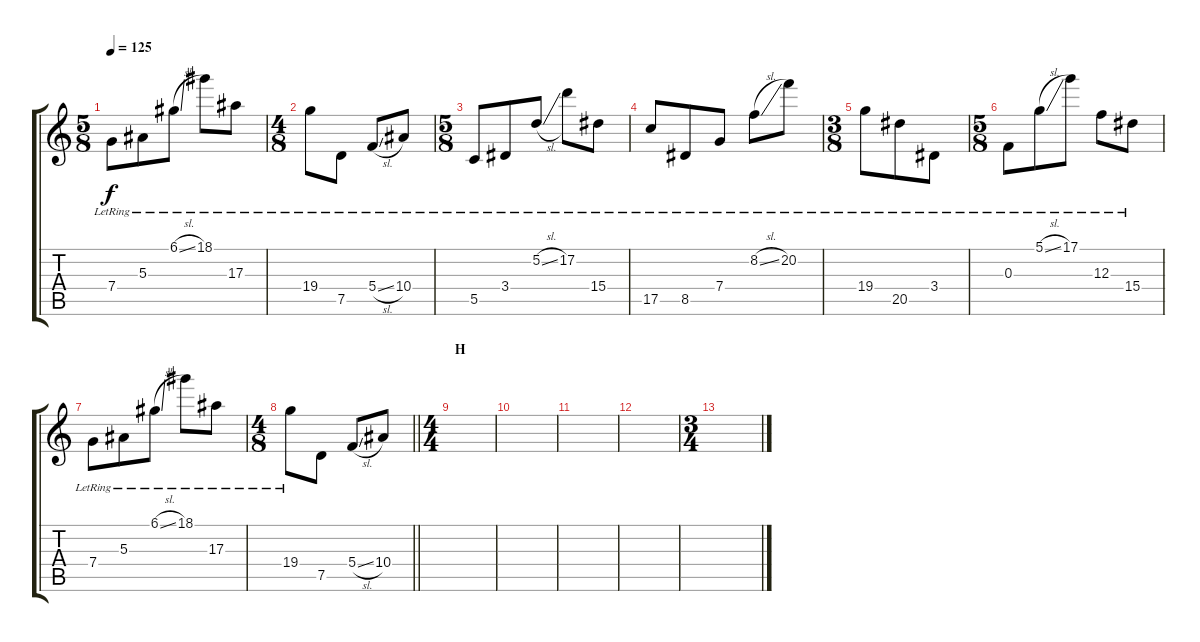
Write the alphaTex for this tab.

\track "" {instrument distortionguitar}
\staff {score tabs}
\tuning (D4 A3 F3 C3 G2 C2) {hide}
\ts (5 8)
\tempo 125
\clef g2
\ks c
7.4{lr}.8{dy f} 5.3{lr}.8 6.1{sl lr}.8 18.1{lr}.8 17.3{lr}.8 |
\ts (4 8)
19.4{lr}.8 7.5{lr}.8 5.4{sl lr}.8 10.4{lr}.8 |
\ts (5 8)
5.5{lr}.8 3.4{lr}.8 5.2{sl lr}.8 17.2{lr}.8 15.4{lr}.8 |
17.5{lr}.8 8.5{lr}.8 7.4{lr}.8 8.2{sl lr}.8 20.2{lr}.8 |
\ts (3 8)
19.4{lr}.8 20.5{lr}.8 3.4{lr}.8 |
\ts (5 8)
0.3{lr}.8 5.1{sl lr}.8 17.1{lr}.8 12.3{lr}.8 15.4{lr}.8 |
7.4{lr}.8 5.3{lr}.8 6.1{sl lr}.8 18.1{lr}.8 17.3{lr}.8 |
\ts (4 8)
\barLineRight lightlight
19.4{lr}.8 7.5.8 5.4{sl}.8 10.4.8 |
\ts (4 4)
\section ("" "H")
|
|
|
|
\ts (3 4)
